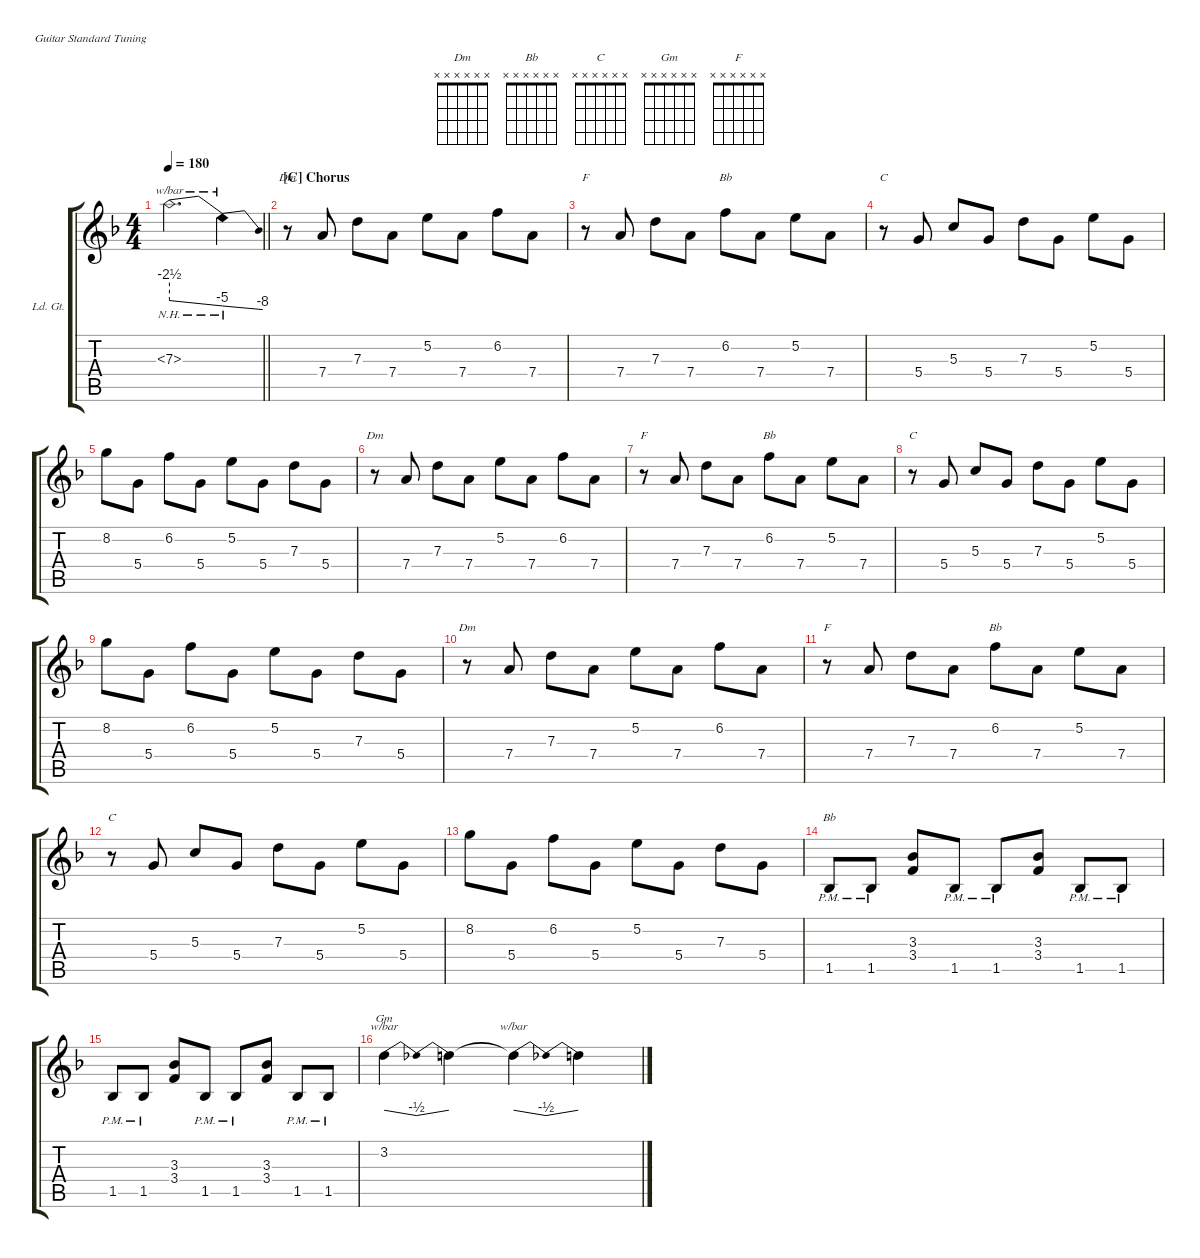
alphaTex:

\defaultSystemsLayout 4
\hideDynamics
\bracketExtendMode groupsimilarinstruments
\firstSystemTrackNameOrientation horizontal
\otherSystemsTrackNameOrientation horizontal
\track ("Lead Guitar" "Ld. Gt.") {instrument overdrivenguitar}
\staff {score tabs}
\tuning (E4 B3 G3 D3 A2 E2)
\chord ("Dm" x x x x x x)
\chord ("Bb" x x x x x x)
\chord ("C" x x x x x x)
\chord ("Gm" x x x x x x)
\chord ("F" x x x x x x)
\ts (4 4)
\tempo 180
\clef g2
\barLineRight lightlight
\ks dminor
7.3{nh t}.2{d tbe (dive default 0 -10 60 -20) dy p} 7.3{nh t}.4{tbe (dive default 0 -20 45 -32)} |
\section ("C" "Chorus")
r.8{ch "Dm"} 7.4.8{dy pp} 7.3.8 7.4.8 5.2.8 7.4.8 6.2.8 7.4.8 |
r.8{ch "F"} 7.4.8 7.3.8 7.4.8 6.2.8{ch "Bb"} 7.4.8 5.2.8 7.4.8 |
r.8{ch "C"} 5.4.8 5.3.8 5.4.8 7.3.8 5.4.8 5.2.8 5.4.8 |
8.2.8 5.4.8 6.2.8 5.4.8 5.2.8 5.4.8 7.3.8 5.4.8 |
r.8{ch "Dm"} 7.4.8 7.3.8 7.4.8 5.2.8 7.4.8 6.2.8 7.4.8 |
r.8{ch "F"} 7.4.8 7.3.8 7.4.8 6.2.8{ch "Bb"} 7.4.8 5.2.8 7.4.8 |
r.8{ch "C"} 5.4.8 5.3.8 5.4.8 7.3.8 5.4.8 5.2.8 5.4.8 |
8.2.8 5.4.8 6.2.8 5.4.8 5.2.8 5.4.8 7.3.8 5.4.8 |
r.8{ch "Dm"} 7.4.8 7.3.8 7.4.8 5.2.8 7.4.8 6.2.8 7.4.8 |
r.8{ch "F"} 7.4.8 7.3.8 7.4.8 6.2.8{ch "Bb"} 7.4.8 5.2.8 7.4.8 |
r.8{ch "C"} 5.4.8 5.3.8 5.4.8 7.3.8 5.4.8 5.2.8 5.4.8 |
8.2.8 5.4.8 6.2.8 5.4.8 5.2.8 5.4.8 7.3.8 5.4.8 |
1.5{pm}.8{ch "Bb" dy mf} 1.5{pm}.8 (3.4 3.3).8 1.5{pm}.8 1.5{pm}.8 (3.4 3.3).8 1.5{pm}.8 1.5{pm}.8 |
1.5{pm}.8 1.5{pm}.8 (3.4 3.3).8 1.5{pm}.8 1.5{pm}.8 (3.4 3.3).8 1.5{pm}.8 1.5{pm}.8 |
3.2.4{tbe (dip default 0 0 30 -2 59.4 0) ch "Gm"} 3.2{t}.4 3.2{t}.4{tbe (dip default 0 0 30 -2 59.4 0)} 3.2{t}.4
